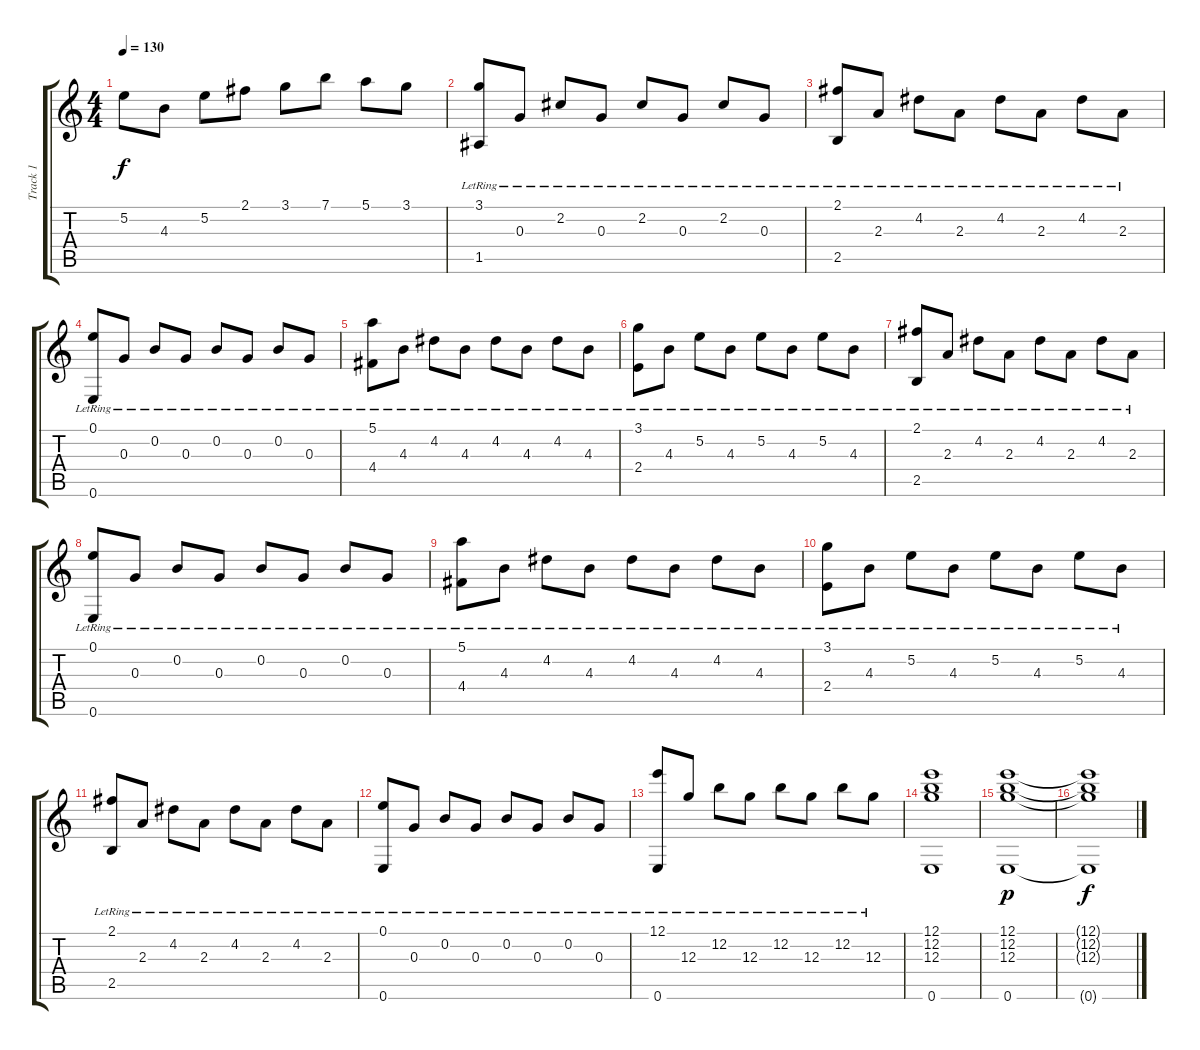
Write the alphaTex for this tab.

\track ("Track 1" "Track 1") {instrument electricguitarjazz}
\staff {score tabs}
\tuning (E4 B3 G3 D3 A2 E2) {hide}
\ts (4 4)
\tempo 130
\clef g2
\ks c
5.2.8{dy f} 4.3.8 5.2.8 2.1.8 3.1.8 7.1.8 5.1.8 3.1.8 |
(3.1{lr} 1.5{lr}).8 0.3{lr}.8 2.2{lr}.8 0.3{lr}.8 2.2{lr}.8 0.3{lr}.8 2.2{lr}.8 0.3{lr}.8 |
(2.1{lr} 2.5{lr}).8 2.3{lr}.8 4.2{lr}.8 2.3{lr}.8 4.2{lr}.8 2.3{lr}.8 4.2{lr}.8 2.3{lr}.8 |
(0.1{lr} 0.6{lr}).8 0.3{lr}.8 0.2{lr}.8 0.3{lr}.8 0.2{lr}.8 0.3{lr}.8 0.2{lr}.8 0.3{lr}.8 |
(5.1{lr} 4.4{lr}).8 4.3{lr}.8 4.2{lr}.8 4.3{lr}.8 4.2{lr}.8 4.3{lr}.8 4.2{lr}.8 4.3{lr}.8 |
(3.1{lr} 2.4{lr}).8 4.3{lr}.8 5.2{lr}.8 4.3{lr}.8 5.2{lr}.8 4.3{lr}.8 5.2{lr}.8 4.3{lr}.8 |
(2.1{lr} 2.5{lr}).8 2.3{lr}.8 4.2{lr}.8 2.3{lr}.8 4.2{lr}.8 2.3{lr}.8 4.2{lr}.8 2.3{lr}.8 |
(0.1{lr} 0.6{lr}).8 0.3{lr}.8 0.2{lr}.8 0.3{lr}.8 0.2{lr}.8 0.3{lr}.8 0.2{lr}.8 0.3{lr}.8 |
(5.1{lr} 4.4{lr}).8 4.3{lr}.8 4.2{lr}.8 4.3{lr}.8 4.2{lr}.8 4.3{lr}.8 4.2{lr}.8 4.3{lr}.8 |
(3.1{lr} 2.4{lr}).8 4.3{lr}.8 5.2{lr}.8 4.3{lr}.8 5.2{lr}.8 4.3{lr}.8 5.2{lr}.8 4.3{lr}.8 |
(2.1{lr} 2.5{lr}).8 2.3{lr}.8 4.2{lr}.8 2.3{lr}.8 4.2{lr}.8 2.3{lr}.8 4.2{lr}.8 2.3{lr}.8 |
(0.1{lr} 0.6{lr}).8 0.3{lr}.8 0.2{lr}.8 0.3{lr}.8 0.2{lr}.8 0.3{lr}.8 0.2{lr}.8 0.3{lr}.8 |
(12.1{lr} 0.6{lr}).8 12.3{lr}.8 12.2{lr}.8 12.3{lr}.8 12.2{lr}.8 12.3{lr}.8 12.2{lr}.8 12.3{lr}.8 |
(12.1 12.2 12.3 0.6).1 |
(12.1 12.2 12.3 0.6).1{dy p} |
(12.1{t} 12.2{t} 12.3{t} 0.6{t}).1{dy f}
